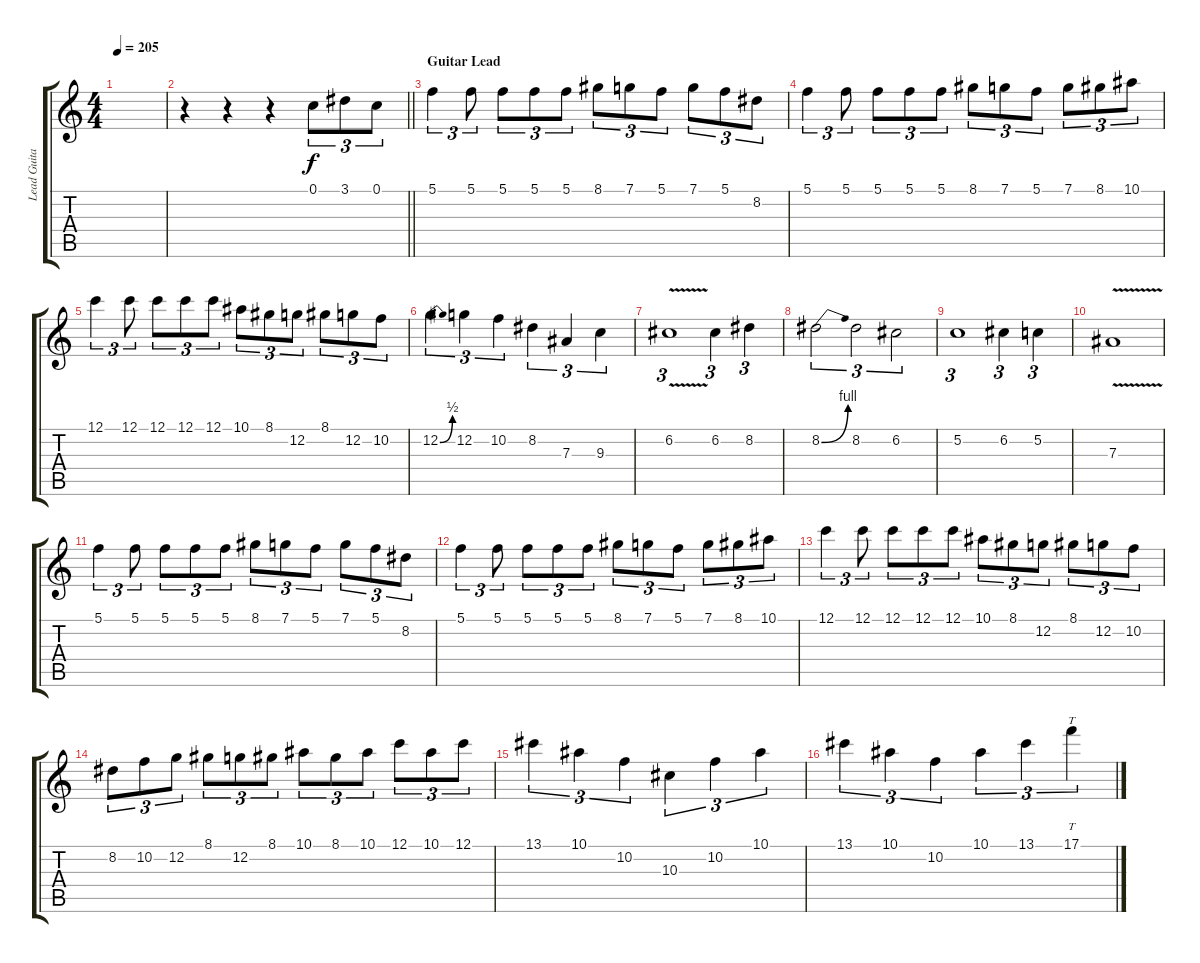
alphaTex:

\track ("Lead Guitar" "Lead Guita") {instrument distortionguitar}
\staff {score tabs}
\tuning (C4 G3 Eb3 Bb2 F2 C2) {hide}
\ts (4 4)
\tempo 205
\clef g2
\ks c
|
\barLineRight lightlight
r.4 r.4 r.4 0.1.8{tu (3 2)} 3.1.8{tu (3 2)} 0.1.8{tu (3 2)} |
\section ("" "Guitar Lead")
5.1.4{tu (3 2)} 5.1.8{tu (3 2)} 5.1.8{tu (3 2)} 5.1.8{tu (3 2)} 5.1.8{tu (3 2)} 8.1.8{tu (3 2)} 7.1.8{tu (3 2)} 5.1.8{tu (3 2)} 7.1.8{tu (3 2)} 5.1.8{tu (3 2)} 8.2.8{tu (3 2)} |
5.1.4{tu (3 2)} 5.1.8{tu (3 2)} 5.1.8{tu (3 2)} 5.1.8{tu (3 2)} 5.1.8{tu (3 2)} 8.1.8{tu (3 2)} 7.1.8{tu (3 2)} 5.1.8{tu (3 2)} 7.1.8{tu (3 2)} 8.1.8{tu (3 2)} 10.1.8{tu (3 2)} |
12.1.4{tu (3 2)} 12.1.8{tu (3 2)} 12.1.8{tu (3 2)} 12.1.8{tu (3 2)} 12.1.8{tu (3 2)} 10.1.8{tu (3 2)} 8.1.8{tu (3 2)} 12.2.8{tu (3 2)} 8.1.8{tu (3 2)} 12.2.8{tu (3 2)} 10.2.8{tu (3 2)} |
12.2{be (bend 0 0 60 2)}.4{tu (3 2)} 12.2.4{tu (3 2)} 10.2.4{tu (3 2)} 8.2.4{tu (3 2)} 7.3.4{tu (3 2)} 9.3.4{tu (3 2)} |
6.2{v}.1{tu (3 2)} 6.2.4{tu (3 2)} 8.2.4{tu (3 2)} |
8.2{be (bend 0 0 60 4)}.2{tu (3 2)} 8.2.2{tu (3 2)} 6.2.2{tu (3 2)} |
5.2.1{tu (3 2)} 6.2.4{tu (3 2)} 5.2.4{tu (3 2)} |
7.3{v}.1 |
5.1.4{tu (3 2)} 5.1.8{tu (3 2)} 5.1.8{tu (3 2)} 5.1.8{tu (3 2)} 5.1.8{tu (3 2)} 8.1.8{tu (3 2)} 7.1.8{tu (3 2)} 5.1.8{tu (3 2)} 7.1.8{tu (3 2)} 5.1.8{tu (3 2)} 8.2.8{tu (3 2)} |
5.1.4{tu (3 2)} 5.1.8{tu (3 2)} 5.1.8{tu (3 2)} 5.1.8{tu (3 2)} 5.1.8{tu (3 2)} 8.1.8{tu (3 2)} 7.1.8{tu (3 2)} 5.1.8{tu (3 2)} 7.1.8{tu (3 2)} 8.1.8{tu (3 2)} 10.1.8{tu (3 2)} |
12.1.4{tu (3 2)} 12.1.8{tu (3 2)} 12.1.8{tu (3 2)} 12.1.8{tu (3 2)} 12.1.8{tu (3 2)} 10.1.8{tu (3 2)} 8.1.8{tu (3 2)} 12.2.8{tu (3 2)} 8.1.8{tu (3 2)} 12.2.8{tu (3 2)} 10.2.8{tu (3 2)} |
8.2.8{tu (3 2)} 10.2.8{tu (3 2)} 12.2.8{tu (3 2)} 8.1.8{tu (3 2)} 12.2.8{tu (3 2)} 8.1.8{tu (3 2)} 10.1.8{tu (3 2)} 8.1.8{tu (3 2)} 10.1.8{tu (3 2)} 12.1.8{tu (3 2)} 10.1.8{tu (3 2)} 12.1.8{tu (3 2)} |
13.1.4{tu (3 2)} 10.1.4{tu (3 2)} 10.2.4{tu (3 2)} 10.3.4{tu (3 2)} 10.2.4{tu (3 2)} 10.1.4{tu (3 2)} |
13.1.4{tu (3 2)} 10.1.4{tu (3 2)} 10.2.4{tu (3 2)} 10.1.4{tu (3 2)} 13.1.4{tu (3 2)} 17.1.4{tt tu (3 2)}
